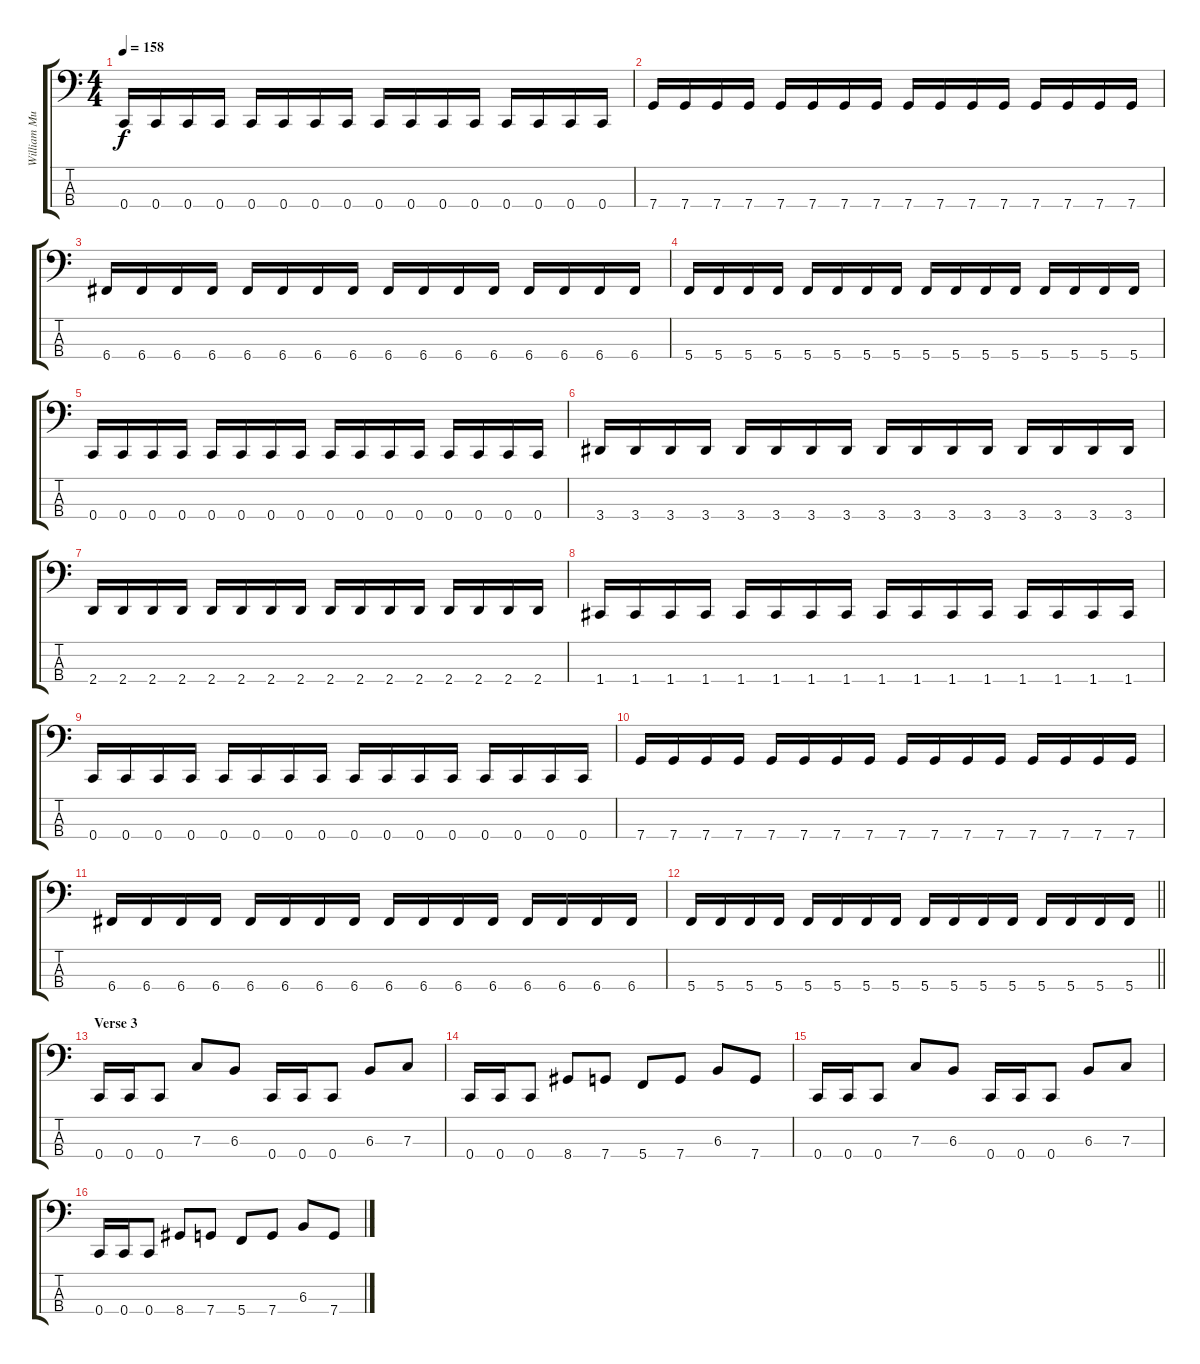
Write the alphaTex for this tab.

\track ("William Murderface (Bass Guitar)" "William Mu") {instrument electricbassfinger}
\staff {score tabs}
\tuning (Eb2 Bb1 F1 C1) {hide}
\ts (4 4)
\tempo 158
\clef f4
\ks c
0.4.16{dy f} 0.4.16 0.4.16 0.4.16 0.4.16 0.4.16 0.4.16 0.4.16 0.4.16 0.4.16 0.4.16 0.4.16 0.4.16 0.4.16 0.4.16 0.4.16 |
7.4.16 7.4.16 7.4.16 7.4.16 7.4.16 7.4.16 7.4.16 7.4.16 7.4.16 7.4.16 7.4.16 7.4.16 7.4.16 7.4.16 7.4.16 7.4.16 |
6.4.16 6.4.16 6.4.16 6.4.16 6.4.16 6.4.16 6.4.16 6.4.16 6.4.16 6.4.16 6.4.16 6.4.16 6.4.16 6.4.16 6.4.16 6.4.16 |
5.4.16 5.4.16 5.4.16 5.4.16 5.4.16 5.4.16 5.4.16 5.4.16 5.4.16 5.4.16 5.4.16 5.4.16 5.4.16 5.4.16 5.4.16 5.4.16 |
0.4.16 0.4.16 0.4.16 0.4.16 0.4.16 0.4.16 0.4.16 0.4.16 0.4.16 0.4.16 0.4.16 0.4.16 0.4.16 0.4.16 0.4.16 0.4.16 |
3.4.16 3.4.16 3.4.16 3.4.16 3.4.16 3.4.16 3.4.16 3.4.16 3.4.16 3.4.16 3.4.16 3.4.16 3.4.16 3.4.16 3.4.16 3.4.16 |
2.4.16 2.4.16 2.4.16 2.4.16 2.4.16 2.4.16 2.4.16 2.4.16 2.4.16 2.4.16 2.4.16 2.4.16 2.4.16 2.4.16 2.4.16 2.4.16 |
1.4.16 1.4.16 1.4.16 1.4.16 1.4.16 1.4.16 1.4.16 1.4.16 1.4.16 1.4.16 1.4.16 1.4.16 1.4.16 1.4.16 1.4.16 1.4.16 |
0.4.16 0.4.16 0.4.16 0.4.16 0.4.16 0.4.16 0.4.16 0.4.16 0.4.16 0.4.16 0.4.16 0.4.16 0.4.16 0.4.16 0.4.16 0.4.16 |
7.4.16 7.4.16 7.4.16 7.4.16 7.4.16 7.4.16 7.4.16 7.4.16 7.4.16 7.4.16 7.4.16 7.4.16 7.4.16 7.4.16 7.4.16 7.4.16 |
6.4.16 6.4.16 6.4.16 6.4.16 6.4.16 6.4.16 6.4.16 6.4.16 6.4.16 6.4.16 6.4.16 6.4.16 6.4.16 6.4.16 6.4.16 6.4.16 |
\barLineRight lightlight
5.4.16 5.4.16 5.4.16 5.4.16 5.4.16 5.4.16 5.4.16 5.4.16 5.4.16 5.4.16 5.4.16 5.4.16 5.4.16 5.4.16 5.4.16 5.4.16 |
\section ("" "Verse 3")
0.4.16 0.4.16 0.4.8 7.3.8 6.3.8 0.4.16 0.4.16 0.4.8 6.3.8 7.3.8 |
0.4.16 0.4.16 0.4.8 8.4.8 7.4.8 5.4.8 7.4.8 6.3.8 7.4.8 |
0.4.16 0.4.16 0.4.8 7.3.8 6.3.8 0.4.16 0.4.16 0.4.8 6.3.8 7.3.8 |
0.4.16 0.4.16 0.4.8 8.4.8 7.4.8 5.4.8 7.4.8 6.3.8 7.4.8
